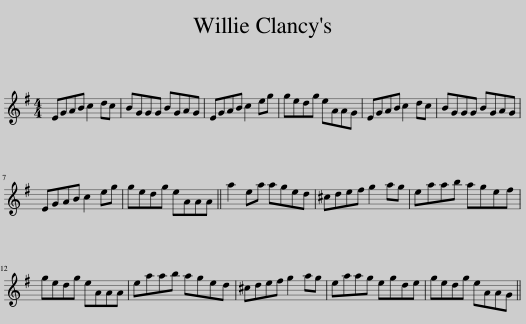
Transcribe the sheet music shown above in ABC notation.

X:1
L:1/8
M:4/4
I:linebreak $
K:G
V:1 treble
V:1
 EGAB c2 dc | BGGG BGAG | EGAB c2 eg | gedg eAAG | EGAB c2 dc | %5
 BGGG BGAG |$ EGAB c2 eg | gedg eAAA || a2 ea aged | ^cdef g2 ag | %10
 eaab agef |$ gedg eAAA | eaab aged | ^cdef g2 ag | eaag egde | %15
 gedg eAAG || %16
